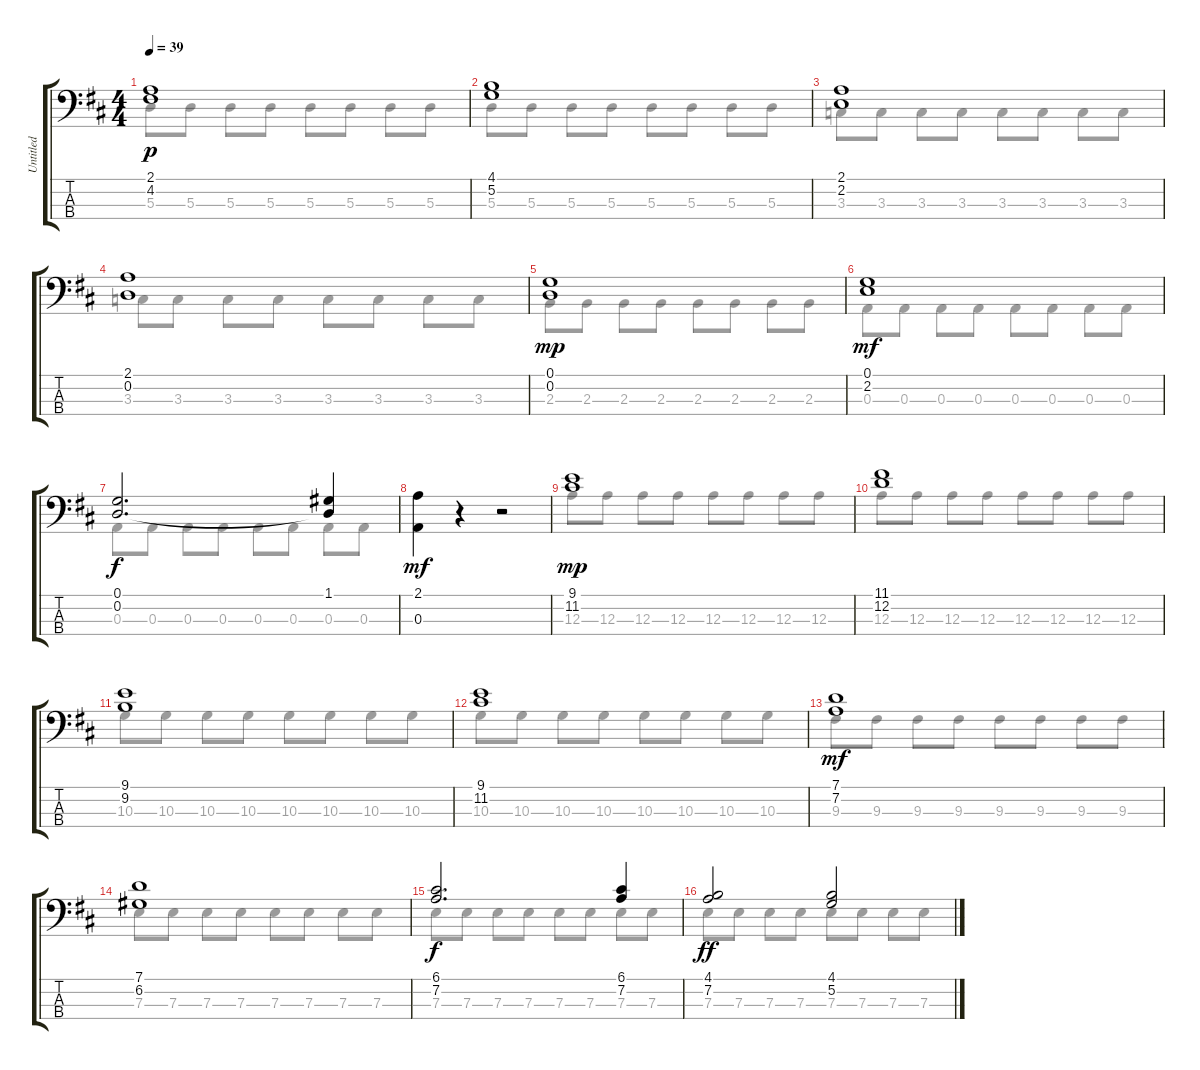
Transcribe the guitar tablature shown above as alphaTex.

\track ("Untitled" "Untitled") {instrument electricbassfinger}
\staff {score tabs}
\tuning (G2 D2 A1 E1) {hide}
\voice
\ts (4 4)
\tempo 39
\clef f4
\ks d
(2.1 4.2).1{dy p instrument electricbassfinger} |
(4.1 5.2).1 |
(2.1 2.2).1 |
(2.1 0.2).1 |
(0.1 0.2).1{dy mp} |
(0.1 2.2).1{dy mf} |
(0.1 0.2).2{d dy f} (1.1 0.2{t}).4 |
(2.1 0.3).4{dy mf} r.4 r.2 |
(9.1 11.2).1{dy mp} |
(11.1 12.2).1 |
(9.1 9.2).1 |
(9.1 11.2).1 |
(7.1 7.2).1{dy mf} |
(7.1 6.2).1 |
(6.1 7.2).2{d dy f} (6.1 7.2).4 |
(4.1 7.2).2{dy ff} (4.1 5.2).2
\voice
\clef f4
\ottava regular
\simile none
\ks d
5.3.8{dy p} 5.3.8 5.3.8 5.3.8 5.3.8 5.3.8 5.3.8 5.3.8 |
5.3.8 5.3.8 5.3.8 5.3.8 5.3.8 5.3.8 5.3.8 5.3.8 |
3.3.8 3.3.8 3.3.8 3.3.8 3.3.8 3.3.8 3.3.8 3.3.8 |
3.3.8 3.3.8 3.3.8 3.3.8 3.3.8 3.3.8 3.3.8 3.3.8 |
2.3.8{dy mp} 2.3.8 2.3.8 2.3.8 2.3.8 2.3.8 2.3.8 2.3.8 |
0.3.8{dy mf} 0.3.8 0.3.8 0.3.8 0.3.8 0.3.8 0.3.8 0.3.8 |
0.3.8{dy f} 0.3.8 0.3.8 0.3.8 0.3.8 0.3.8 0.3.8 0.3.8 |
|
12.3.8{dy mp} 12.3.8 12.3.8 12.3.8 12.3.8 12.3.8 12.3.8 12.3.8 |
12.3.8 12.3.8 12.3.8 12.3.8 12.3.8 12.3.8 12.3.8 12.3.8 |
10.3.8 10.3.8 10.3.8 10.3.8 10.3.8 10.3.8 10.3.8 10.3.8 |
10.3.8 10.3.8 10.3.8 10.3.8 10.3.8 10.3.8 10.3.8 10.3.8 |
9.3.8{dy mf} 9.3.8 9.3.8 9.3.8 9.3.8 9.3.8 9.3.8 9.3.8 |
7.3.8 7.3.8 7.3.8 7.3.8 7.3.8 7.3.8 7.3.8 7.3.8 |
7.3.8{dy f} 7.3.8 7.3.8 7.3.8 7.3.8 7.3.8 7.3.8 7.3.8 |
7.3.8{dy ff} 7.3.8 7.3.8 7.3.8 7.3.8 7.3.8 7.3.8 7.3.8
